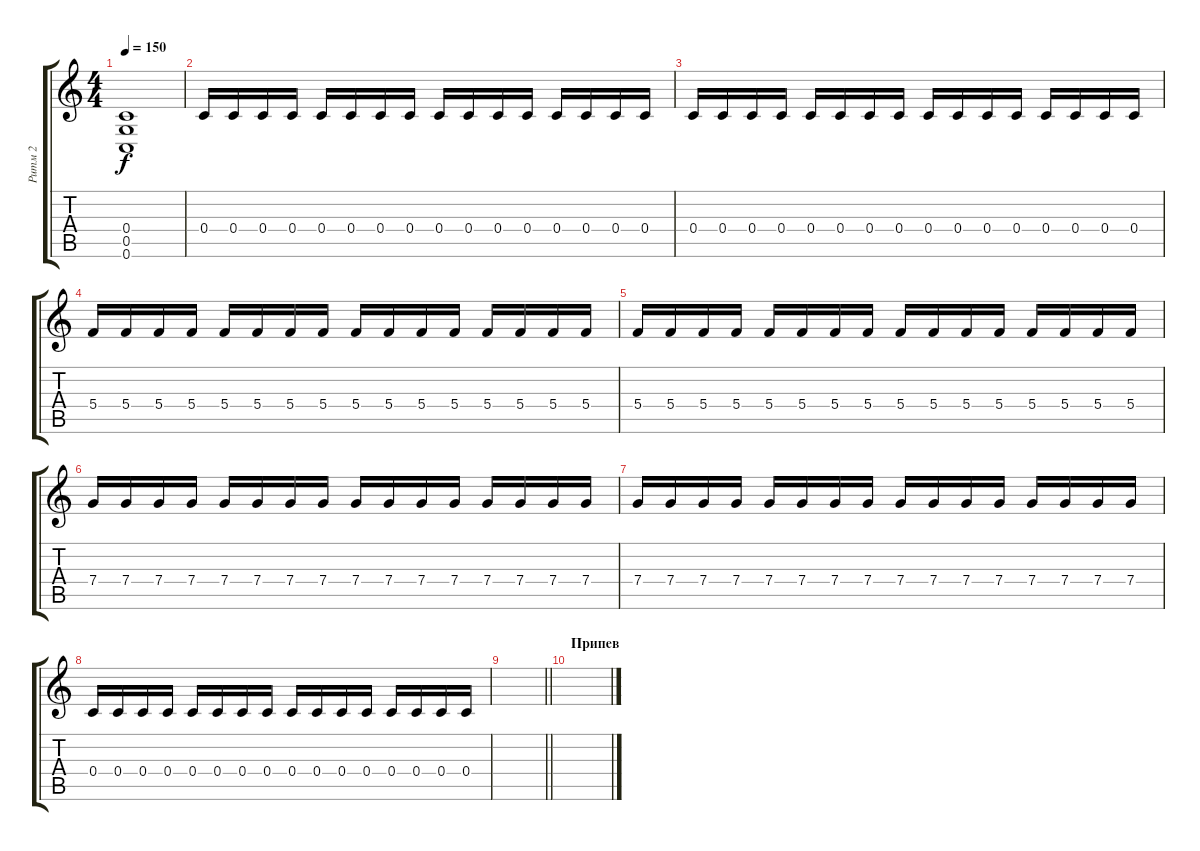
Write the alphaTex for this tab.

\track ("Ритм 2" "Ритм 2") {instrument distortionguitar}
\staff {score tabs}
\tuning (D4 A3 F3 C3 G2 C2) {hide}
\ts (4 4)
\tempo 150
\clef g2
\ks c
(0.4{t} 0.5{t} 0.6{t}).1{dy f} |
0.4.16 0.4.16 0.4.16 0.4.16 0.4.16 0.4.16 0.4.16 0.4.16 0.4.16 0.4.16 0.4.16 0.4.16 0.4.16 0.4.16 0.4.16 0.4.16 |
0.4.16 0.4.16 0.4.16 0.4.16 0.4.16 0.4.16 0.4.16 0.4.16 0.4.16 0.4.16 0.4.16 0.4.16 0.4.16 0.4.16 0.4.16 0.4.16 |
5.4.16 5.4.16 5.4.16 5.4.16 5.4.16 5.4.16 5.4.16 5.4.16 5.4.16 5.4.16 5.4.16 5.4.16 5.4.16 5.4.16 5.4.16 5.4.16 |
5.4.16 5.4.16 5.4.16 5.4.16 5.4.16 5.4.16 5.4.16 5.4.16 5.4.16 5.4.16 5.4.16 5.4.16 5.4.16 5.4.16 5.4.16 5.4.16 |
7.4.16 7.4.16 7.4.16 7.4.16 7.4.16 7.4.16 7.4.16 7.4.16 7.4.16 7.4.16 7.4.16 7.4.16 7.4.16 7.4.16 7.4.16 7.4.16 |
7.4.16 7.4.16 7.4.16 7.4.16 7.4.16 7.4.16 7.4.16 7.4.16 7.4.16 7.4.16 7.4.16 7.4.16 7.4.16 7.4.16 7.4.16 7.4.16 |
0.4.16 0.4.16 0.4.16 0.4.16 0.4.16 0.4.16 0.4.16 0.4.16 0.4.16 0.4.16 0.4.16 0.4.16 0.4.16 0.4.16 0.4.16 0.4.16 |
\barLineRight lightlight
|
\section ("" "Припев")
